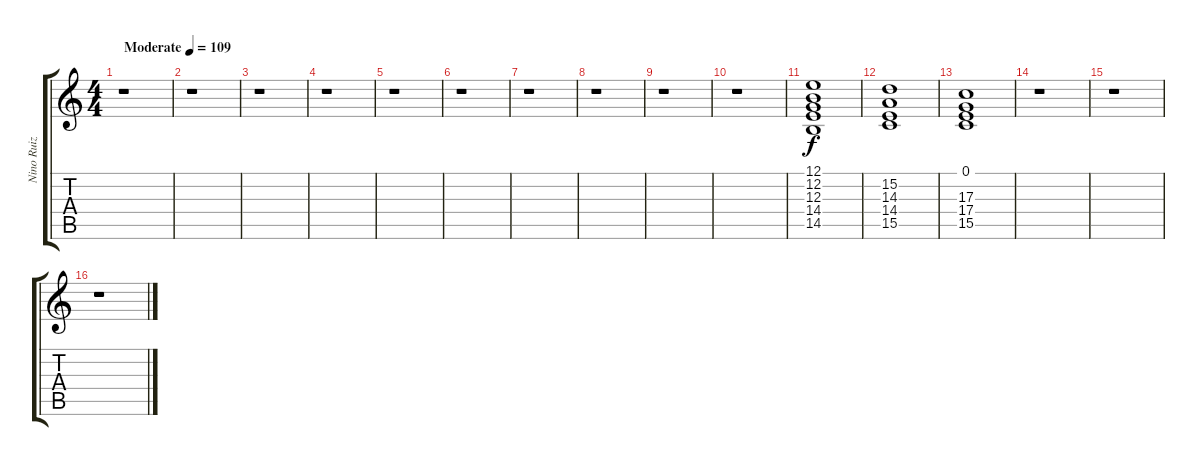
\track ("Nino Ruiz" "Nino Ruiz") {instrument synthstrings1}
\staff {score tabs}
\tuning (E4 B3 G3 D3 A2 E2) {hide}
\ts (4 4)
\tempo (109 "Moderate")
\clef g2
\ks c
r.1{dy f instrument synthstrings1} |
r.1 |
r.1 |
r.1 |
r.1 |
r.1 |
r.1 |
r.1 |
r.1 |
r.1 |
(12.1 12.2 12.3 14.4 14.5).1{volume 12} |
(15.2 14.3 14.4 15.5).1 |
(0.1 17.3 17.4 15.5).1 |
r.1 |
r.1 |
r.1
